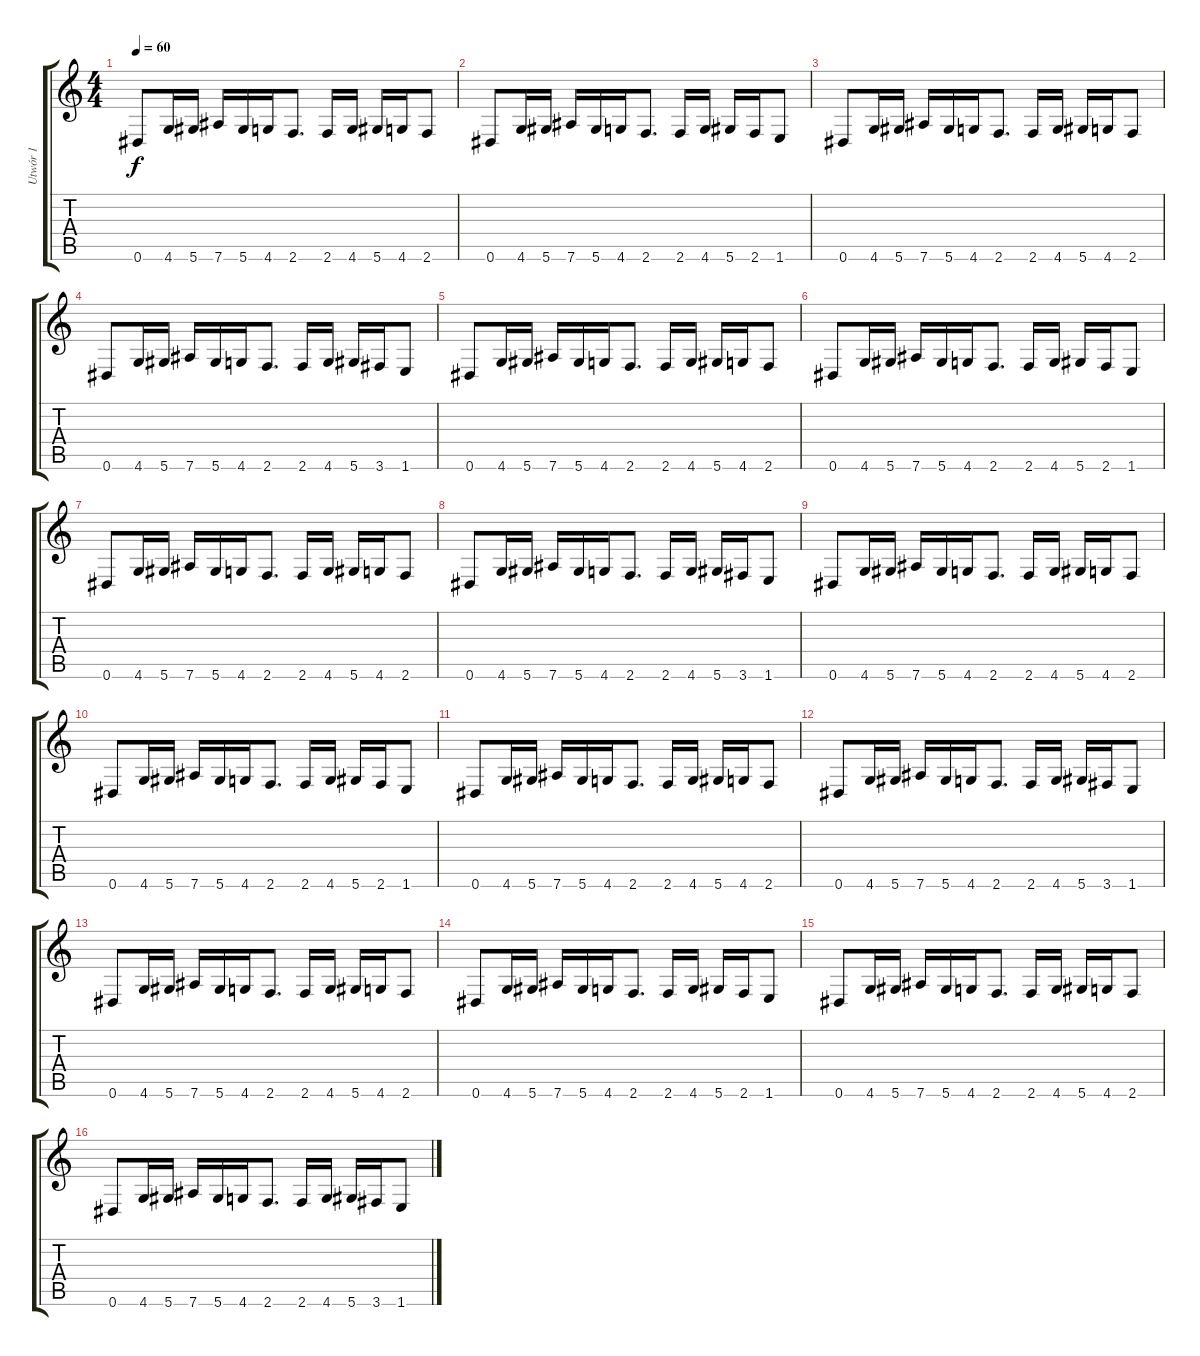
\track ("Utwór 1" "Utwór 1") {instrument distortionguitar}
\staff {score tabs}
\tuning (Eb4 Bb3 Gb3 Db3 Ab2 Eb2) {hide}
\ts (4 4)
\tempo 60
\clef g2
\ks c
0.6.8{dy f instrument distortionguitar} 4.6.16 5.6.16 7.6.16 5.6.16 4.6.16 2.6.8{d} 2.6.16 4.6.16 5.6.16 4.6.16 2.6.8 |
0.6.8 4.6.16 5.6.16 7.6.16 5.6.16 4.6.16 2.6.8{d} 2.6.16 4.6.16 5.6.16 2.6.16 1.6.8 |
0.6.8 4.6.16 5.6.16 7.6.16 5.6.16 4.6.16 2.6.8{d} 2.6.16 4.6.16 5.6.16 4.6.16 2.6.8 |
0.6.8 4.6.16 5.6.16 7.6.16 5.6.16 4.6.16 2.6.8{d} 2.6.16 4.6.16 5.6.16 3.6.16 1.6.8 |
0.6.8 4.6.16 5.6.16 7.6.16 5.6.16 4.6.16 2.6.8{d} 2.6.16 4.6.16 5.6.16 4.6.16 2.6.8 |
0.6.8 4.6.16 5.6.16 7.6.16 5.6.16 4.6.16 2.6.8{d} 2.6.16 4.6.16 5.6.16 2.6.16 1.6.8 |
0.6.8 4.6.16 5.6.16 7.6.16 5.6.16 4.6.16 2.6.8{d} 2.6.16 4.6.16 5.6.16 4.6.16 2.6.8 |
0.6.8 4.6.16 5.6.16 7.6.16 5.6.16 4.6.16 2.6.8{d} 2.6.16 4.6.16 5.6.16 3.6.16 1.6.8 |
0.6.8 4.6.16 5.6.16 7.6.16 5.6.16 4.6.16 2.6.8{d} 2.6.16 4.6.16 5.6.16 4.6.16 2.6.8 |
0.6.8 4.6.16 5.6.16 7.6.16 5.6.16 4.6.16 2.6.8{d} 2.6.16 4.6.16 5.6.16 2.6.16 1.6.8 |
0.6.8 4.6.16 5.6.16 7.6.16 5.6.16 4.6.16 2.6.8{d} 2.6.16 4.6.16 5.6.16 4.6.16 2.6.8 |
0.6.8 4.6.16 5.6.16 7.6.16 5.6.16 4.6.16 2.6.8{d} 2.6.16 4.6.16 5.6.16 3.6.16 1.6.8 |
0.6.8 4.6.16 5.6.16 7.6.16 5.6.16 4.6.16 2.6.8{d} 2.6.16 4.6.16 5.6.16 4.6.16 2.6.8 |
0.6.8 4.6.16 5.6.16 7.6.16 5.6.16 4.6.16 2.6.8{d} 2.6.16 4.6.16 5.6.16 2.6.16 1.6.8 |
0.6.8 4.6.16 5.6.16 7.6.16 5.6.16 4.6.16 2.6.8{d} 2.6.16 4.6.16 5.6.16 4.6.16 2.6.8 |
0.6.8 4.6.16 5.6.16 7.6.16 5.6.16 4.6.16 2.6.8{d} 2.6.16 4.6.16 5.6.16 3.6.16 1.6.8
